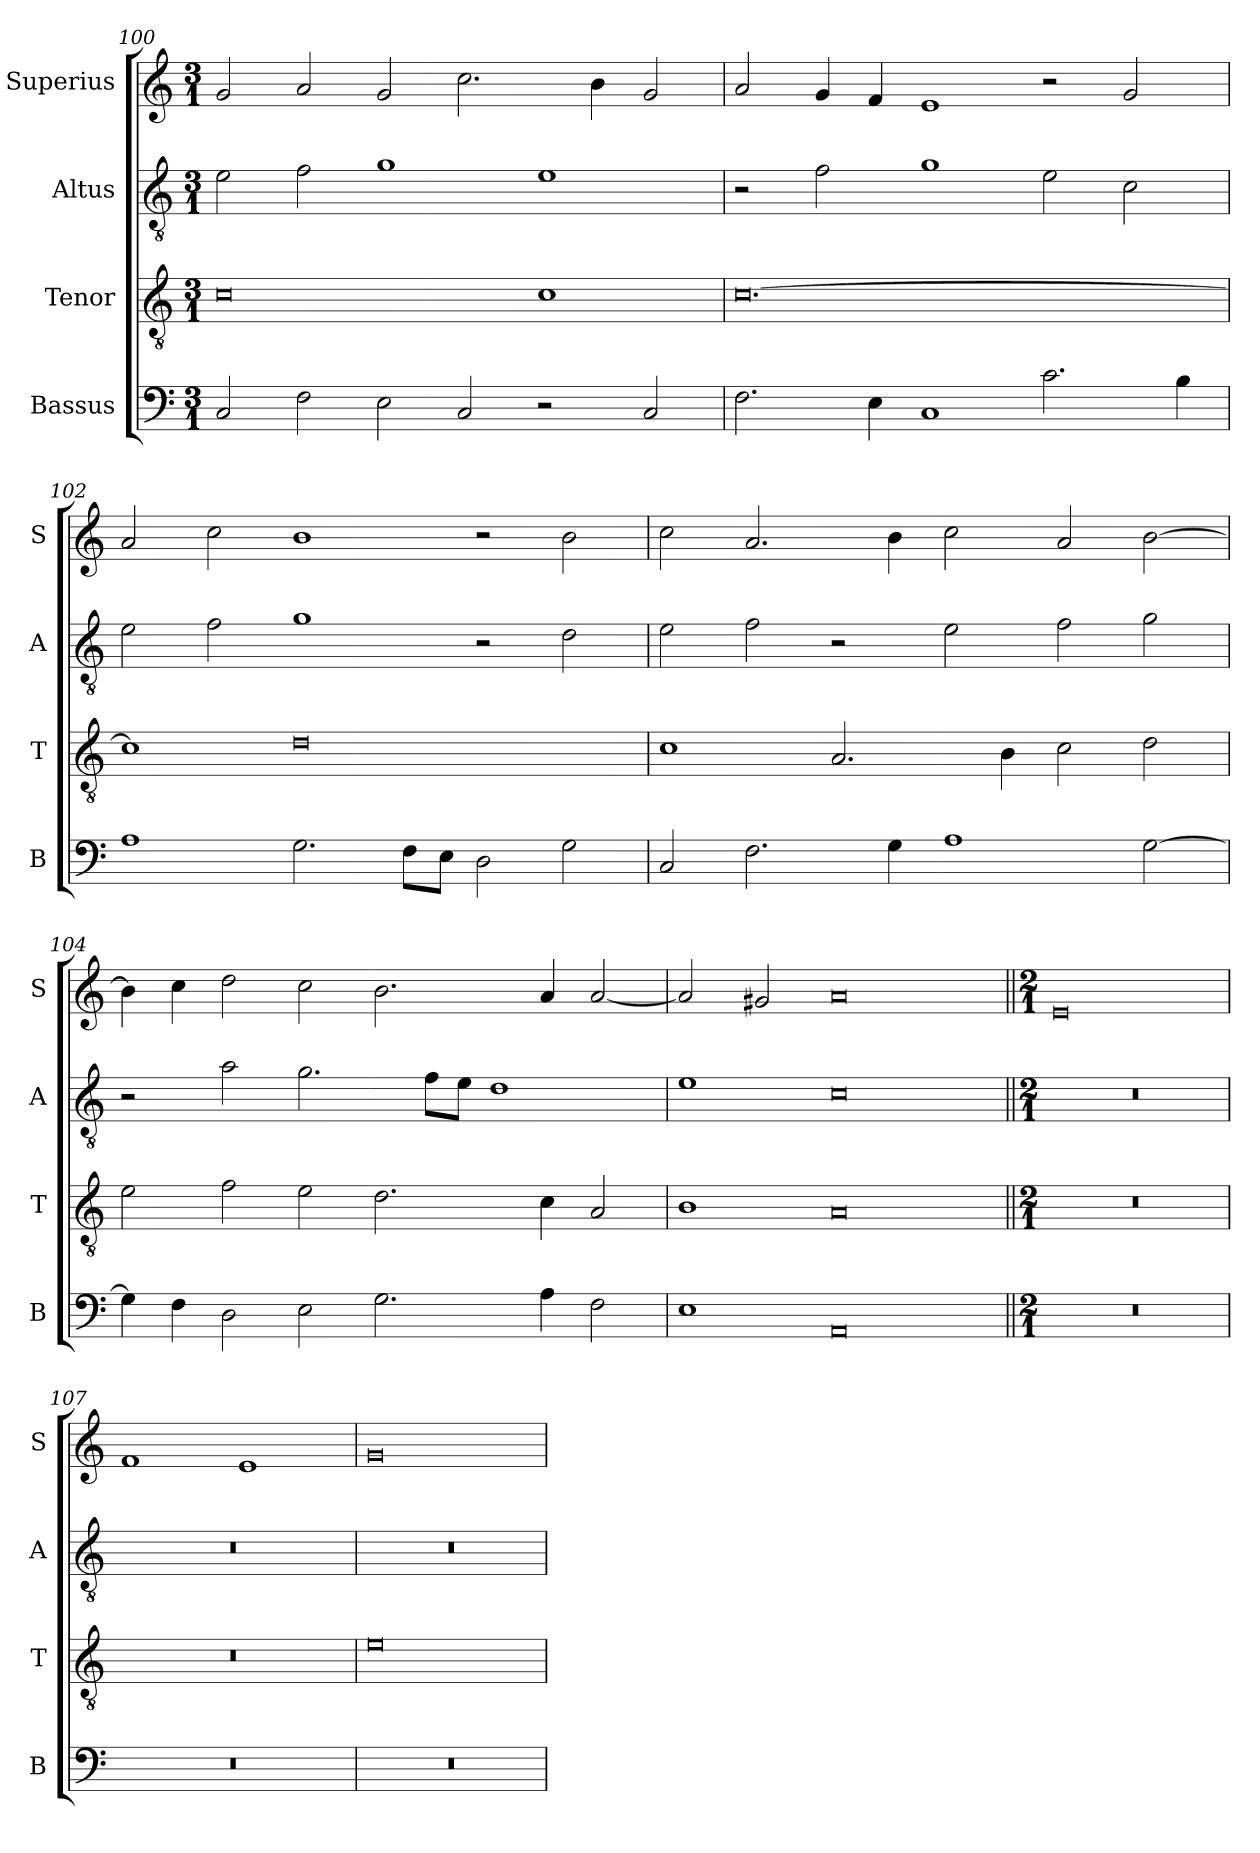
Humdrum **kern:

**kern	**kern	**kern	**kern
*part4	*part3	*part2	*part1
*staff4	*staff3	*staff2	*staff1
*I"Bassus	*I"Tenor	*I"Altus	*I"Superius
*I'B	*I'T	*I'A	*I'S
*clefF4	*clefGv2	*clefGv2	*clefG2
*k[]	*k[]	*k[]	*k[]
*M3/1	*M3/1	*M3/1	*M3/1
=100	=100	=100	=100
2C/	0c	2e\	2g/
2F\	.	2f\	2a/
2E\	.	1g	2g/
2C/	.	.	2.cc\
2r	1c	1e	.
.	.	.	4b\
2C/	.	.	2g/
=101	=101	=101	=101
2.F\	[0.c	2r	2a/
.	.	2f\	4g/
4E\	.	.	4f/
1C	.	1g	1e
2.c\	.	2e\	2r
.	.	2c\	2g/
4B\	.	.	.
=102	=102	=102	=102
1A	1c]	2e\	2a/
.	.	2f\	2cc\
2.G\	0d	1g	1b
8F\L	.	.	.
8E\J	.	.	.
2D\	.	2r	2r
2G\	.	2d\	2b\
=103	=103	=103	=103
2C/	1c	2e\	2cc\
2.F\	.	2f\	2.a/
.	2.A/	2r	.
4G\	.	.	4b\
1A	.	2e\	2cc\
.	4B\	.	.
.	2c\	2f\	2a/
[2G\	2d\	2g\	[2b\
=104	=104	=104	=104
4G\]	2e\	2r	4b\]
4F\	.	.	4cc\
2D\	2f\	2a\	2dd\
2E\	2e\	2.g\	2cc\
2.G\	2.d\	.	2.b\
.	.	8f\L	.
.	.	8e\J	.
.	.	1d	.
4A\	4c\	.	4a/
2F\	2A/	.	[2a/
=105	=105	=105	=105
1E	1B	1e	2a/]
.	.	.	2g#X/
0AA	0A	0c	0a
!!LO:LB:g=z
=106||	=106||	=106||	=106||
*k[]	*k[]	*k[]	*k[]
*M2/1	*M2/1	*M2/1	*M2/1
0r	0r	0r	0e
=107	=107	=107	=107
0r	0r	0r	1f
.	.	.	1e
=108	=108	=108	=108
0r	0e	0r	0g
=	=	=	=
*-	*-	*-	*-
